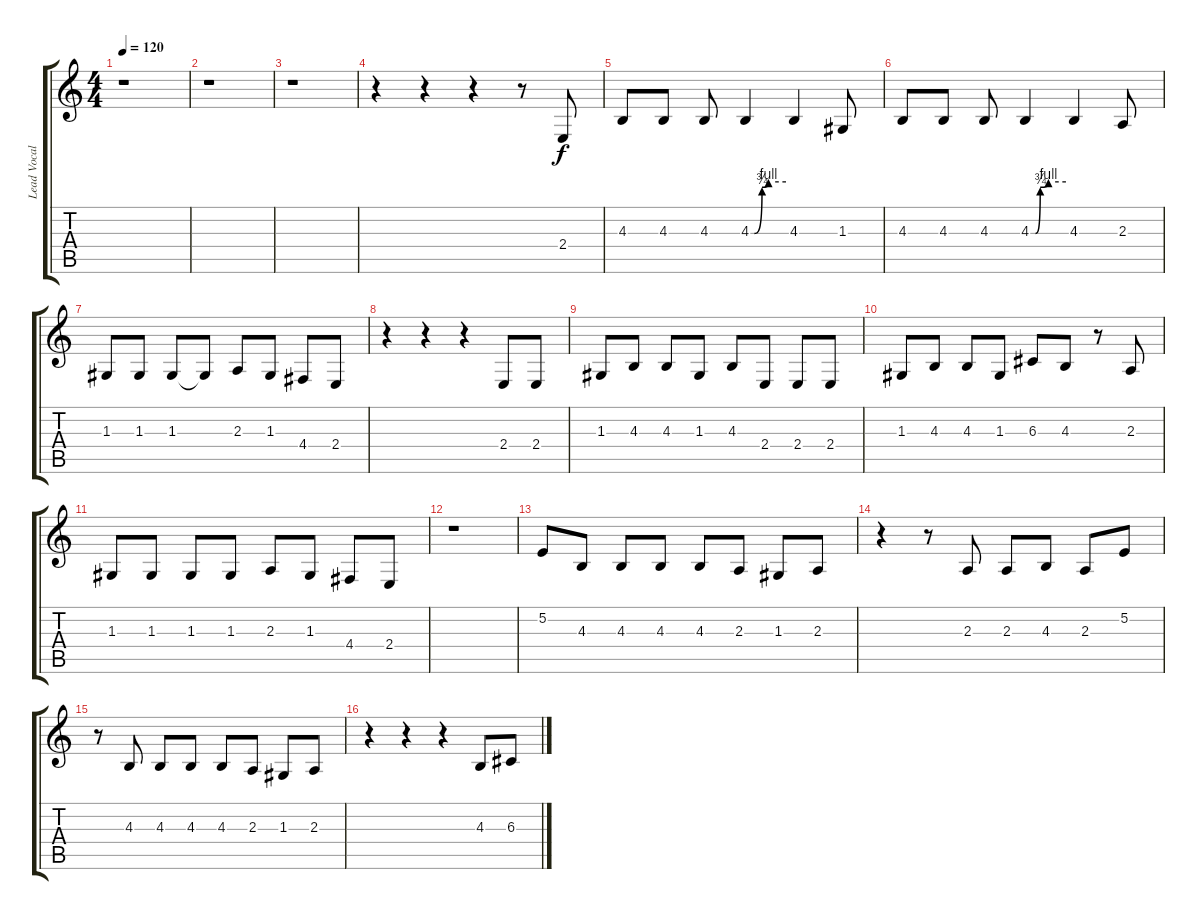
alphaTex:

\track ("Lead Vocal" "Lead Vocal") {instrument lead2sawtooth}
\staff {score tabs}
\tuning (E4 B3 G3 D3 A2 E2) {hide}
\ts (4 4)
\tempo 120
\clef g2
\ks c
r.1{dy f instrument lead2sawtooth} |
r.1 |
r.1 |
r.4 r.4 r.4 r.8 2.4.8 |
4.3.8 4.3.8 4.3.8 4.3{be (custom 0 0 6 0 19 3 30 4 60 4)}.4 4.3.4 1.3.8 |
4.3.8 4.3.8 4.3.8 4.3{be (custom 0 0 8 0 16 3 30 4 60 4)}.4 4.3.4 2.3.8 |
1.3.8 1.3.8 1.3.8 1.3{t}.8 2.3.8 1.3.8 4.4.8 2.4.8 |
r.4 r.4 r.4 2.4.8 2.4.8 |
1.3.8 4.3.8 4.3.8 1.3.8 4.3.8 2.4.8 2.4.8 2.4.8 |
1.3.8 4.3.8 4.3.8 1.3.8 6.3.8 4.3.8 r.8 2.3.8 |
1.3.8 1.3.8 1.3.8 1.3.8 2.3.8 1.3.8 4.4.8 2.4.8 |
r.1 |
5.2.8 4.3.8 4.3.8 4.3.8 4.3.8 2.3.8 1.3.8 2.3.8 |
r.4 r.8 2.3.8 2.3.8 4.3.8 2.3.8 5.2.8 |
r.8 4.3.8 4.3.8 4.3.8 4.3.8 2.3.8 1.3.8 2.3.8 |
r.4 r.4 r.4 4.3.8 6.3.8
